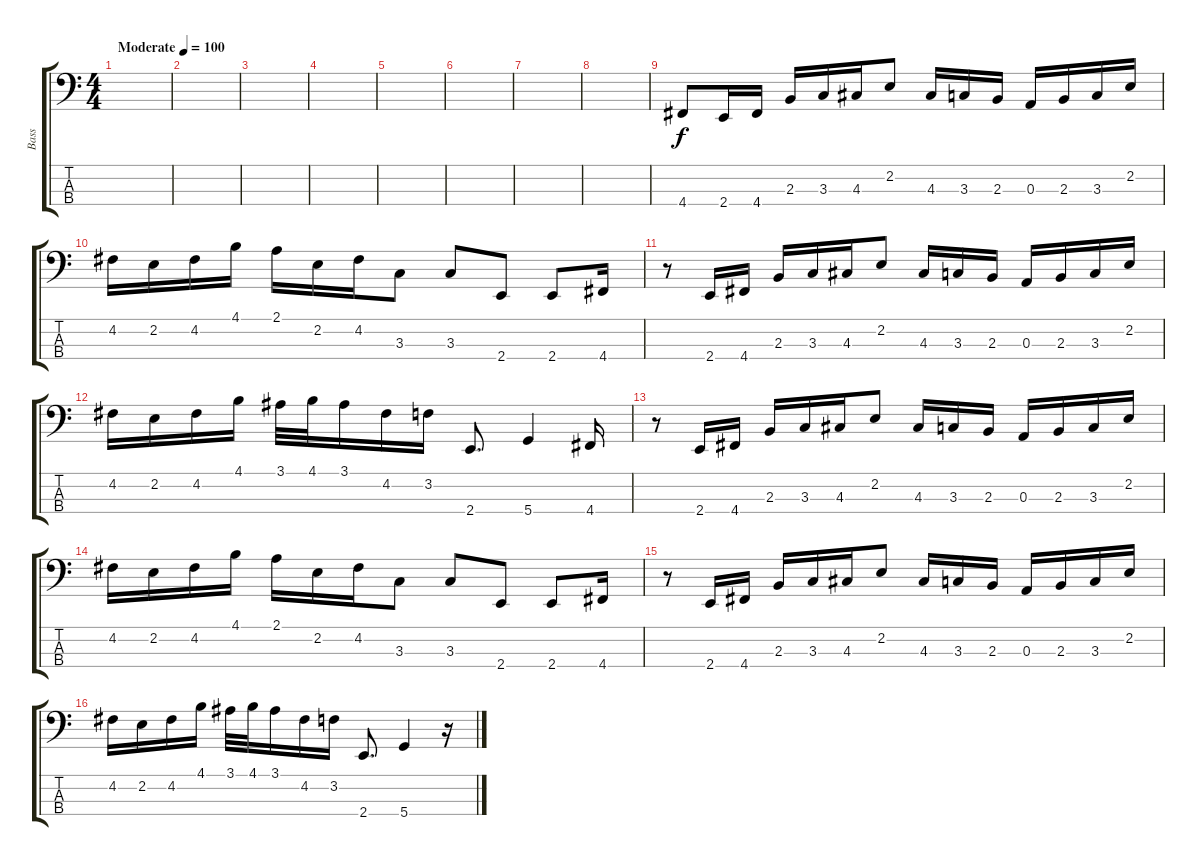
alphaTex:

\track ("Bass" "Bass") {instrument electricbassfinger}
\staff {score tabs}
\tuning (G2 D2 A1 D1) {hide}
\ts (4 4)
\tempo (100 "Moderate")
\clef f4
\ks c
|
|
|
|
|
|
|
|
4.4.8 2.4.16 4.4.16 2.3.16 3.3.16 4.3.16 2.2.8 4.3.16 3.3.16 2.3.16 0.3.16 2.3.16 3.3.16 2.2.16 |
4.2.16 2.2.16 4.2.16 4.1.16 2.1.16 2.2.16 4.2.16 3.3.8 3.3.8 2.4.8 2.4.8 4.4.16 |
r.8 2.4.16 4.4.16 2.3.16 3.3.16 4.3.16 2.2.8 4.3.16 3.3.16 2.3.16 0.3.16 2.3.16 3.3.16 2.2.16 |
4.2.16 2.2.16 4.2.16 4.1.16 3.1.32 4.1.32 3.1.16 4.2.16 3.2.16 2.4.8{d} 5.4.4 4.4.16 |
r.8 2.4.16 4.4.16 2.3.16 3.3.16 4.3.16 2.2.8 4.3.16 3.3.16 2.3.16 0.3.16 2.3.16 3.3.16 2.2.16 |
4.2.16 2.2.16 4.2.16 4.1.16 2.1.16 2.2.16 4.2.16 3.3.8 3.3.8 2.4.8 2.4.8 4.4.16 |
r.8 2.4.16 4.4.16 2.3.16 3.3.16 4.3.16 2.2.8 4.3.16 3.3.16 2.3.16 0.3.16 2.3.16 3.3.16 2.2.16 |
4.2.16 2.2.16 4.2.16 4.1.16 3.1.32 4.1.32 3.1.16 4.2.16 3.2.16 2.4.8{d} 5.4.4 r.16
